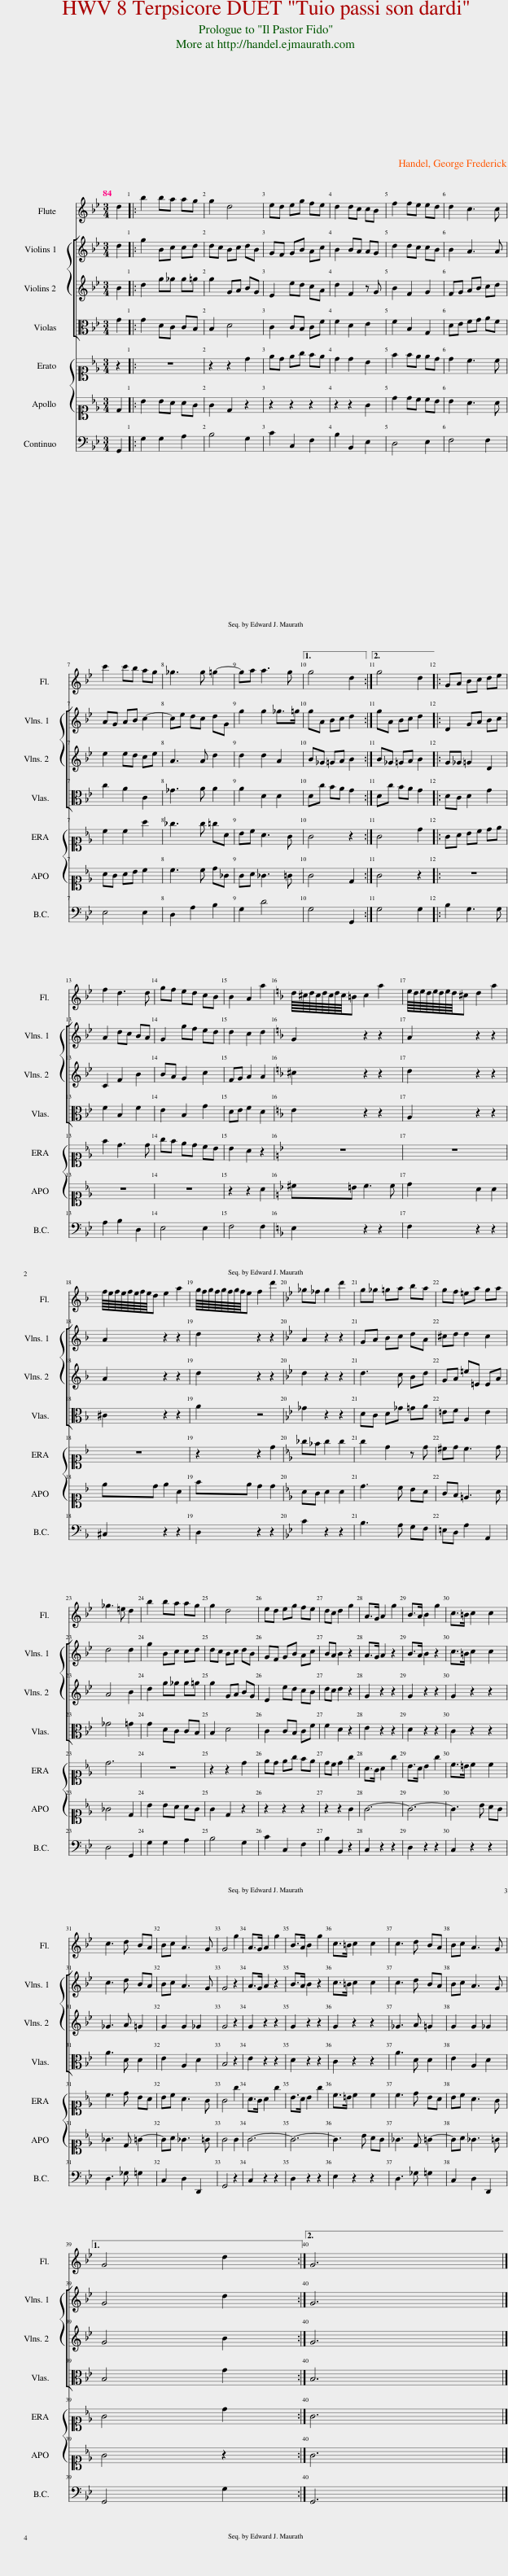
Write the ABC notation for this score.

X:1
%%score 1 [ { 2 3 } 4 ] { 5 6 } 7 8 { 9 | 10 } [ 11 12 ] { 13 | 14 }
L:1/8
Q:1/4=84
M:3/4
I:linebreak $
K:Bb
V:1 treble
V:2 treble
V:3 treble
V:4 alto
V:5 alto1
V:6 alto1
V:7 bass
V:8 bass-8
V:9 treble
V:10 bass
V:11 bass
V:12 bass
V:13 alto
V:14 bass
V:1
 d2 |: b2 ba ag | g2 d4 | ed eg fe | d2 dc cB | %5
 f2 fe ed | d2 c3 c |$ c'2 c'b ag | _g3 g =g2- | ga a3 g |1 %10
 g4 d2 :|2 g4 d2 |: GA Bc de |$ f2 d3 d | gf ed cB | %15
 B2 A2 a2 |[K:F] d/8^c/8d/8c/8d/8c/8d/8c/8=B c2 a2 | e/8d/8e/8d/8e/8d/8e/8d/8^c d2 a2 |$ f/8e/8f/8e/8f/8e/8f/8e/8d e2 a2 | g/8f/8g/8f/8g/8f/8g/8f/8e f2 d'2 | %20
[K:Bb] _g_f g2 d'2 | g_g =ga ba | gf =ea ga |$ _g3 =e d2 | b2 ba ag | %25
 g2 d4 | ed eg fe | dc d2 g2 | A>G A2 g2 | B>A B2 g2 | %30
 c>=B c2 c2 |$ c3 d BA | Bc A3 G | G4 g2 | A>G A2 g2 | %35
 B>A B2 g2 | c>=B c2 c2 | c3 d BA | Bc A3 G |1$ G4 d2 :|2 %40
 G6 |] %41
V:2
 d2 |: g2 Bc cd | dc Bc dB | GF GB Ac | B2 BA AG | %5
 d2 dc cB | B2 A3 A |$ AG AB c2- | ce dc dG | g2 g2 _g>=g |1 %10
 gA Bc d2 :|2 gA Bc d2 |: D2 GA Bc |$ A2 dc BA | G2 gf ed | %15
 d2 c2 d2 |[K:F] G2 z2 z2 | A2 z2 z2 |$ A2 z2 z2 | d2 z2 z2 | %20
[K:Bb] A2 z2 z2 | GA Bc dA | ^cd d2 c2 |$ d4 d2 | g2 Bc cd | %25
 dc Bc dB | GF GB Ac | BA B2 z2 | A>G A2 z2 | B>A B2 z2 | %30
 c>=B c2 c2 |$ c3 d BA | Bc A3 G | G4 z2 | A>G A2 z2 | %35
 B>A B2 z2 | c>=B c2 c2 | c3 d BA | Bc A3 G |1$ G4 d2 :|2 %40
 G6 |] %41
V:3
 B2 |: d2 g_g g=g | g2 GA BG | E2 ed cA | d2 F2 z G | %5
 B2 F2 G2 | FG AB cd |$ e2 ed ce | A3 A d2 | d2 d2 A2 |1 %10
 B_G =GA B2 :|2 B_G =GA B2 |: G_G =G2 D2 |$ C2 F2 B2 | BA G2 c2 | %15
 FG A2 A2 |[K:F] ^c2 z2 z2 | d2 z2 z2 |$ A2 z2 z2 | d2 z2 z2 | %20
[K:Bb] d2 z2 z2 | d3 c Bd | GA =e=E EA |$ A4 B2 | d2 g_g g=g | %25
 g2 GA BG | E2 ed cB | dc d2 z2 | G2 z2 z2 | G2 z2 z2 | %30
 G2 z2 z2 |$ _G3 A =G2 | G2 G2 _G2 | G4 z2 | G2 z2 z2 | %35
 G2 z2 z2 | G2 z2 z2 | _G3 A =G2 | G2 G2 _G2 |1$ G4 B2 :|2 %40
 G6 |] %41
V:4
 G2 |: G2 DC CB, | B,2 D4 | C2 CB, CF | F2 D2 E2 | %5
 F2 B,2 G,2 | DE FG AF |$ c2 A2 C2 | _G3 A A2 | A2 D2 D2 |1 %10
 Dc BA G2 :|2 Dc BA G2 |: DC D2 G2 |$ F2 B,2 F2 | E2 B,2 G2 | %15
 DE F2 D2 |[K:F] E2 z2 z2 | A,2 z2 z2 |$ ^C2 z2 z2 | A2 z4 | %20
[K:Bb] _G2 z2 z2 | DC D_G =GA | =EF A,2 E2 |$ _G4 =G2 | G2 DC CB, | %25
 B,2 D4 | C2 CB, CF | F2 D2 z2 | E2 z2 z2 | D2 z2 z2 | %30
 C2 z2 z2 |$ A3 D D2 | E2 A,2 D2 | B,4 z2 | E2 z2 z2 | %35
 D2 z2 z2 | C2 z2 z2 | A3 D D2 | E2 A,2 D2 |1$ B,4 G2 :|2 %40
 B,6 |] %41
V:5
 z2 |: z6 | z2 z2 d2 | ed eg fe | d2 d2 B2 | %5
 f2 fe ed | d2 c3 c |$ c2 c2 a2 | _g3 g =gA | Bc A3 G |1 %10
 G4 z2 :|2 G4 d2 |: GA Bc de |$ f2 d3 d | gf ed cB | %15
 B2 A2 z2 |[K:F] z6 | z6 |$ z6 | z2 z2 d2 | %20
[K:Bb] _g_f g2 g2 | g2 d2 z d | ^cd c3 d |$ d6 | z6 | %25
 z2 z2 d2 | ed eg fe | dc d2 g2 | A>G A2 g2 | B>A B2 g2 | %30
 c>=B c2 c2 |$ c3 d BA | Bc A3 G | G4 g2 | A>G A2 g2 | %35
 B>A B2 g2 | c>=B c2 c2 | c3 d BA | Bc A3 G |1$ G4 d2 :|2 %40
 G6 |] %41
V:6
 D2 |: B2 BA AG | G2 D2 z2 | z2 z2 z2 | z2 z2 G2 | %5
 d2 dc cB | B2 A3 A |$ AG AB c2 | c3 c d_G | GA _G3 =G |1 %10
 G4 D2 :|2 G4 z2 |: z6 |$ z6 | z6 | %15
 z2 z2 A2 |[K:F] ^c=B c3 c | d2 A2 A2 |$ ed e2 A2 | fe d2 d2 | %20
[K:Bb] AG A2 A2 | d3 c BA | GF =E3 A |$ _G4 D2 | B2 BA AG | %25
 G2 D2 z2 | z2 z2 z2 | z2 z2 G2 | G6- | G6- | %30
 G3 B AG |$ _G3 D =G2- | GA _G3 =G | G4 G2 | G6- | %35
 G6- | G3 B AG | _G3 D =G2- | GA _G3 =G |1$ G4 z2 :|2 %40
 G6 |] %41
V:7
 G,,2 |: G,2 G,2 A,2 | B,4 G,2 | C2 C,2 F,2 | B,2 B,,2 E,2 | %5
 D,4 E,2 | F,4 F,2 |$ E,4 E,2 | D,2 A,2 B,2 | G,2 D4 |1 %10
 G,4 G,,2 :|2 G,4 G,2 |: B,2 G,3 G, |$ A,2 B,2 D,2 | E,4 E,2 | %15
 F,4 F,2 |[K:F] E,2 z2 z2 | F,2 z2 z2 |$ ^C,2 z2 z2 | D,2 z2 z2 | %20
[K:Bb] C2 z2 z2 | B,3 A, G,F, | =E,D, A,2 A,,2 |$ D,4 G,,2 | G,2 G,2 A,2 | %25
 B,4 G,2 | C2 C,2 F,2 | B,2 B,,2 z2 | C,2 z2 z2 | D,2 z2 z2 | %30
 C,2 z2 z2 |$ D,3 _G, =G,2 | C,2 D,2 D,,2 | G,,4 z2 | C,2 z2 z2 | %35
 D,2 z2 z2 | E,2 z2 z2 | D,3 _G, =G,2 | C,2 D,2 D,,2 |1$ G,,4 G,2 :|2 %40
 G,,6 |] %41
V:8
 G,,2 |: G,2 G,2 A,2 | B,4 G,2 | C2 C,2 F,2 | B,2 B,,2 E,2 | %5
 D,4 E,2 | F,4 F,2 |$ E,4 E,2 | D,2 A,2 B,2 | G,2 D4 |1 %10
 G,4 G,,2 :|2 G,4 G,2 |: B,2 G,3 G, |$ A,2 B,2 D,2 | E,4 E,2 | %15
 F,4 F,2 |[K:F] E,2 z2 z2 | F,2 z2 z2 |$ ^C,2 z2 z2 | D,2 z2 z2 | %20
[K:Bb] C2 z2 z2 | B,3 A, G,F, | =E,D, A,2 A,,2 |$ D,4 G,,2 | G,2 G,2 A,2 | %25
 B,4 G,2 | C2 C,2 F,2 | B,2 B,,2 z2 | C,2 z2 z2 | D,2 z2 z2 | %30
 C,2 z2 z2 |$ D,3 _G, =G,2 | C,2 D,2 D,,2 | G,,4 z2 | C,2 z2 z2 | %35
 D,2 z2 z2 | E,2 z2 z2 | D,3 _G, =G,2 | C,2 D,2 D,,2 |1$ G,,4 G,2 :|2 %40
 G,,6 |] %41
V:9
 d2 |: b2 ba ag | g2 d4 | ed eg fe | d2 dc cB | %5
 f2 fe ed | d2 c3 c |$ c'2 c'b ag | _g3 g =g2- | gab/8a/8b/8a/8b/8a/8b/8a/8b/8a/8b/8a/8b/8a/8b/8a/8b/8a/8b/8a/8b/8a/8b/8a/8g |1 %10
 g4 d2 :|2 g4 g2 |: GA Bc de |$ f2 d3 d | gf ed cB | %15
 B2 A2 a2 |[K:F] d/8^c/8d/8c/8d/8c/8d/8c/8=B c2 a2 | e/8d/8e/8d/8e/8d/8e/8d/8^c d2 a2 |$ f/8e/8f/8e/8f/8e/8f/8e/8d e2 a2 | g/8f/8g/8f/8g/8f/8g/8f/8e f2 d'2 | %20
[K:Bb] _g_f g2 d'2 | g_g =ga ba | gf =ea ga |$ _g3 =e d2 | b2 ba ag | %25
 g2 d4 | ed eg fe | dc d2 g2 | A>G A2 g2 | B>A B2 g2 | %30
 c>=B c2 c2 |$ c3 d BA | Bc A3 G | G4 z2 | A>G A2 g2 | %35
 B>A B2 g2 | c>=B c2 c2 | c3 d BA | Bc A3 G |1$ G4 d2 :|2 %40
 G6 |] %41
V:10
 G,,2 |: G,2 G,2 A,2 | B,4 G,2 | C2 C,2 F,2 | B,2 B,,2 E,2 | %5
 D,4 E,2 | F,4 F,2 |$ E,4 E,2 | D,2 A,2 B,2 | G,2 D4 |1 %10
 G,4 G,,2 :|2 G,4 G,2 |: B,2 G,3 G, |$ A,2 B,2 D,2 | E,4 E,2 | %15
 F,4 F,2 |[K:F] E,2 z2 z2 | F,2 z2 z2 |$ ^C,2 z2 z2 | D,2 z2 z2 | %20
[K:Bb] C2 z2 z2 | B,3 A, G,F, | =E,D, A,2 A,2 |$ D,4 G,2 | G,,2 G,2 A,2 | %25
 B,4 G,2 | C2 C,2 F,2 | B,2 B,,2 z2 | C,2 z2 z2 | D,2 z2 z2 | %30
 C,2 z2 z2 |$ D,3 _G, =G,2 | C,2 D,2 D,,2 | G,,4 z2 | C,2 z2 z2 | %35
 D,2 z2 z2 | E,2 z2 z2 | D,3 _G, =G,2 | C,2 D,2 D,,2 |1$ G,,4 G,2 :|2 %40
 G,,6 |] %41
V:11
 G,,2 |: G,2 G,2 A,2 | B,4 G,2 | C2 C,2 F,2 | B,2 B,,2 E,2 | %5
 D,4 E,2 | F,4 F,2 |$ E,4 E,2 | D,2 A,2 B,2 | G,2 D4 |1 %10
 G,4 G,,2 :|2 G,4 G,2 |: B,2 G,3 G, |$ A,2 B,2 D,2 | E,4 E,2 | %15
 F,4 F,2 |[K:F] E,2 z2 z2 | F,2 z2 z2 |$ ^C,2 z2 z2 | D,2 z2 z2 | %20
[K:Bb] C2 z2 z2 | B,3 A, G,F, | =E,D, A,2 A,2 |$ D,4 G,2 | G,,2 G,2 A,2 | %25
 B,4 G,2 | C2 C,2 F,2 | B,2 B,,2 z2 | C,2 z2 z2 | D,2 z2 z2 | %30
 C,2 z2 z2 |$ D,3 _G, =G,2 | C,2 D,2 D,,2 | G,,4 z2 | C,2 z2 z2 | %35
 D,2 z2 z2 | E,2 z2 z2 | D,3 _G, =G,2 | C,2 D,2 D,,2 |1$ G,,4 G,2 :|2 %40
 G,,6 |] %41
V:12
 G,,2 |: G,2 G,2 A,2 | B,4 G,2 | C2 C,2 F,2 | B,2 B,,2 E,2 | %5
 D,4 E,2 | F,4 F,2 |$ E,4 E,2 | D,2 A,2 B,2 | G,2 D4 |1 %10
 G,4 G,,2 :|2 G,4 G,2 |: B,2 G,3 G, |$ A,2 B,2 D,2 | E,4 E,2 | %15
 F,4 F,2 |[K:F] E,2 z2 z2 | F,2 z2 z2 |$ ^C,2 z2 z2 | D,2 z2 z2 | %20
[K:Bb] C2 z2 z2 | B,3 A, G,F, | =E,D, A,2 A,2 |$ D,4 G,2 | G,2 G,2 A,2 | %25
 B,4 G,2 | C2 C,2 F,2 | B,2 B,,2 z2 | C,2 z2 z2 | D,2 z2 z2 | %30
 C,2 z2 z2 |$ D,3 _G, =G,2 | C,2 D,2 D,,2 | G,,4 z2 | C,2 z2 z2 | %35
 D,2 z2 z2 | E,2 z2 z2 | D,3 _G, =G,2 | C,2 D,2 D,,2 |1$ G,,4 G,2 :|2 %40
 G,,6 |] %41
V:13
 D2 |: [B,DG]2 z4 | [DG]2 z2 [B,DG]2 | [Ec]2 z4 | D2 F,2 E2 | %5
 [F,B,D]2 z2 z2 | [B,DF]2 [A,C]2 F2 |$ [CE]2 A,2 E2 | [A,D]2 A2 D2 | [DG]2 B/8A/8B/8A/8B/8A/8B/8A/8B/8A/8B/8A/8B/8A/8B/8A/8B/8A/8B/8A/8B/8A/8B/8A/8G |1 %10
 G4 G2 :|2 G4 G2 |: B2 G3 G |$ [CFA]2 [DFB]2 [F,B,D]2 | E4 E2 | %15
 F4 F2 |[K:F] D/8^C/8D/8C/8D/8C/8D/8C/8=B, C2 [A,A]2 | E/8D/8E/8D/8E/8D/8E/8D/8^C D2 [A,A]2 |$ F/8E/8F/8E/8F/8E/8F/8E/8D E2 [A,A]2 | [A,D]2 F,2 [Dd]2 | %20
[K:Bb] [D_GAc]2 G,2 [Dd]2 | [DB]3 A GF | =ED [EA]2 [A,CE]2 |$ [_G,A,D]4 [=G,B,D]2 | [DG]2 G2 A2 | %25
 B4 [DG]2 | [Ec]2 C2 F2 | B2 [G,B,D]2 z2 | [G,CE]2 z2 z2 | [G,D]2 z2 z2 | %30
 [G,C]2 z2 z2 |$ [_G,A,D]3 _G =G2 | [E,G,C]2 [A,D]2 [D,_G,]2 | [G,B,]4 z2 | [E,G,C]2 z2 z2 | %35
 [G,B,D]2 z2 z2 | [G,CE]2 z2 z2 | [_G,A,D]3 _G =G2 | [E,G,C]2 [A,D]2 [D,_G,]2 |1$ [G,B,G]4 [B,DG]2 :|2 %40
 [G,B,G]6 |] %41
V:14
 [G,,B,]2 |: G,2 G,2 A,2 | B,4 G,2 | C2 C,2 F,2 | B,2 B,,2 E,2 | %5
 D,4 E,2 | F,4 F,2 |$ E,4 E,2 | D,2 A,2 B,2 | G,2 D4 |1 %10
 G,4 G,,2 :|2 G,4 G,2 |: B,2 G,3 G, |$ A,2 B,2 D,2 | E,4 E,2 | %15
 F,4 F,2 |[K:F] E,2 z2 z2 | F,2 z2 z2 |$ ^C,2 z2 z2 | D,2 z2 z2 | %20
[K:Bb] C2 z2 z2 | B,3 A, G,F, | =E,D, A,2 A,,2 |$ D,4 G,,2 | G,2 G,2 A,2 | %25
 B,4 G,2 | C2 C,2 F,2 | B,2 B,,2 z2 | C,2 z2 z2 | D,2 z2 z2 | %30
 C,2 z2 z2 |$ D,3 _G, =G,2 | C,2 D,2 D,,2 | G,,4 z2 | C,2 z2 z2 | %35
 D,2 z2 z2 | E,2 z2 z2 | D,3 _G, =G,2 | C,2 D,2 D,,2 |1$ G,,4 G,2 :|2 %40
 G,,6 |] %41
